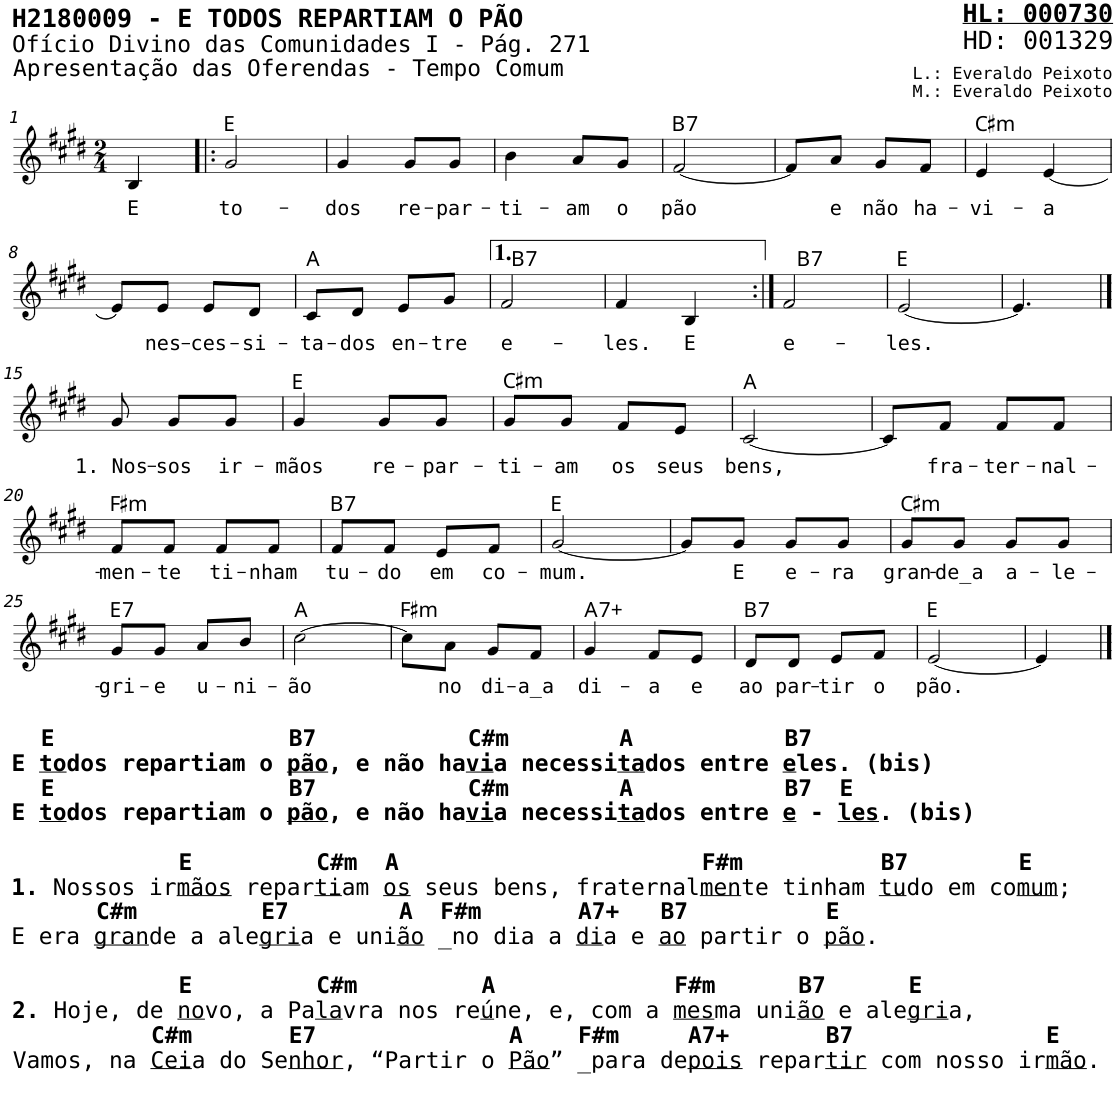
**kern	**text	**harte
*part1	*part1	*part1
*staff1	*staff1	*
*I"Voz	*	*
*I'V	*	*
*stria5	*	*
*clefG2	*	*
*k[f#c#g#d#]	*	*
*M2/4	*	*
=1	=1	=1
!	!LO:LY:b	!
4B/	E	.
=2!|:	=2!|:	=2!|:
!	!LO:LY:b	!
2g#/	to-	E:maj
=3	=3	=3
!	!LO:LY:b	!
4g#/	-dos	.
!	!LO:LY:b	!
8g#/L	re-	.
!	!LO:LY:b	!
8g#/J	-par-	.
=4	=4	=4
!	!LO:LY:b	!
4b\	-ti-	.
!	!LO:LY:b	!
8a/L	-am	.
!	!LO:LY:b	!
8g#/J	o	.
=5	=5	=5
!	!LO:LY:b	!LO:H:kt=7
[2f#/	pão	B:7
=6	=6	=6
8f#/L]	.	.
!	!LO:LY:b	!
8a/J	e	.
!	!LO:LY:b	!
8g#/L	não	.
!	!LO:LY:b	!
8f#/J	ha-	.
=7	=7	=7
!	!LO:LY:b	!LO:H:kt=m
4e/	-vi-	C#:min
!	!LO:LY:b	!
[4e/	-a	.
!!LO:LB:g=z
=8	=8	=8
8e/L]	.	.
!	!LO:LY:b	!
8e/J	nes-	.
!	!LO:LY:b	!
8e/L	-ces-	.
!	!LO:LY:b	!
8d#/J	-si-	.
=9	=9	=9
!	!LO:LY:b	!
8c#/L	-ta-	A:maj
!	!LO:LY:b	!
8d#/J	-dos	.
!	!LO:LY:b	!
8e/L	en-	.
!	!LO:LY:b	!
8g#/J	-tre	.
=10	=10	=10
!	!LO:LY:b	!LO:H:kt=7
2f#/	e-	B:7
=11	=11	=11
!	!LO:LY:b	!
4f#/	-les.	.
!	!LO:LY:b	!
4B/	E	.
=12:|!	=12:|!	=12:|!
!	!LO:LY:b	!LO:H:kt=7
2f#/	e-	B:7
=13	=13	=13
!	!LO:LY:b	!
[2e/	-les.	E:maj
=14	=14	=14
4.e/]	.	.
!!LO:LB:g=z
==15	==15	==15
!	!LO:LY:b	!
8g#/	1. Nos-	.
!	!LO:LY:b	!
8g#/L	-sos	.
!	!LO:LY:b	!
8g#/J	ir-	.
=16	=16	=16
!	!LO:LY:b	!
4g#/	-mãos	E:maj
!	!LO:LY:b	!
8g#/L	re-	.
!	!LO:LY:b	!
8g#/J	-par-	.
=17	=17	=17
!	!LO:LY:b	!LO:H:kt=m
8g#/L	-ti-	C#:min
!	!LO:LY:b	!
8g#/J	-am	.
!	!LO:LY:b	!
8f#/L	os	.
!	!LO:LY:b	!
8e/J	seus	.
=18	=18	=18
!	!LO:LY:b	!
[2c#/	bens,	A:maj
=19	=19	=19
8c#/L]	.	.
!	!LO:LY:b	!
8f#/J	fra-	.
!	!LO:LY:b	!
8f#/L	-ter-	.
!	!LO:LY:b	!
8f#/J	-nal-	.
!!LO:LB:g=z
=20	=20	=20
!	!LO:LY:b	!LO:H:kt=m
8f#/L	-men-	F#:min
!	!LO:LY:b	!
8f#/J	-te	.
!	!LO:LY:b	!
8f#/L	ti-	.
!	!LO:LY:b	!
8f#/J	-nham	.
=21	=21	=21
!	!LO:LY:b	!LO:H:kt=7
8f#/L	tu-	B:7
!	!LO:LY:b	!
8f#/J	-do	.
!	!LO:LY:b	!
8e/L	em	.
!	!LO:LY:b	!
8f#/J	co-	.
=22	=22	=22
!	!LO:LY:b	!
[2g#/	-mum.	E:maj
=23	=23	=23
8g#/L]	.	.
!	!LO:LY:b	!
8g#/J	E	.
!	!LO:LY:b	!
8g#/L	e-	.
!	!LO:LY:b	!
8g#/J	-ra	.
=24	=24	=24
!	!LO:LY:b	!LO:H:kt=m
8g#/L	gran-	C#:min
!	!LO:LY:b	!
8g#/J	-de_a	.
!	!LO:LY:b	!
8g#/L	a-	.
!	!LO:LY:b	!
8g#/J	-le-	.
!!LO:LB:g=z
=25	=25	=25
!LO:TX:b:B:t=E                 B7           C#m &nbsp;      A           B7	!	!
!LO:TX:b:t=E	!	!
!LO:TX:b:t=to	!	!
!LO:TX:b:t=dos repartiam o	!	!
!LO:TX:b:t=pão	!	!
!LO:TX:b:t=, e não ha	!	!
!LO:TX:b:t=vi	!	!
!LO:TX:b:t=a necessi	!	!
!LO:TX:b:t=ta	!	!
!LO:TX:b:t=dos entre	!	!
!LO:TX:b:t=e	!	!
!LO:TX:b:t=les. (bis)	!	!
!LO:TX:b:t=E                 B7           C#m &nbsp;      A           B7  E	!	!
!LO:TX:b:t=E	!	!
!LO:TX:b:t=to	!	!
!LO:TX:b:t=dos repartiam o	!	!
!LO:TX:b:t=pão	!	!
!LO:TX:b:t=, e não ha	!	!
!LO:TX:b:t=vi	!	!
!LO:TX:b:t=a necessi	!	!
!LO:TX:b:t=ta	!	!
!LO:TX:b:t=dos entre	!	!
!LO:TX:b:t=e	!	!
!LO:TX:b:t=-	!	!
!LO:TX:b:t=les	!	!
!LO:TX:b:t=. (bis)	!	!
!LO:TX:b:t=E         C#m  A                      F#m &nbsp;        B7 &nbsp;      E	!	!
!LO:TX:b:t=1.	!	!
!LO:TX:b:t=Nossos ir	!	!
!LO:TX:b:t=mãos	!	!
!LO:TX:b:t=repar	!	!
!LO:TX:b:t=ti	!	!
!LO:TX:b:t=am	!	!
!LO:TX:b:t=os	!	!
!LO:TX:b:t=seus bens, fraternal	!	!
!LO:TX:b:t=men	!	!
!LO:TX:b:t=te tinham	!	!
!LO:TX:b:t=tu	!	!
!LO:TX:b:t=do em co	!	!
!LO:TX:b:t=mum	!	!
!LO:TX:b:t=;	!	!
!LO:TX:b:B:t=C#m &nbsp;       E7        A  F#m       A7+   B7          E	!	!
!LO:TX:b:t=E era	!	!
!LO:TX:b:t=gran	!	!
!LO:TX:b:t=de a ale	!	!
!LO:TX:b:t=gri	!	!
!LO:TX:b:t=a e uni	!	!
!LO:TX:b:t=ão	!	!
!LO:TX:b:t=_no dia a	!	!
!LO:TX:b:t=di	!	!
!LO:TX:b:t=a e	!	!
!LO:TX:b:t=ao	!	!
!LO:TX:b:t=partir o	!	!
!LO:TX:b:t=pão	!	!
!LO:TX:b:t=.	!	!
!LO:TX:b:B:t=E         C#m         A             F#m &nbsp;    B7 &nbsp;    E	!	!
!LO:TX:b:t=2.	!	!
!LO:TX:b:t=Hoje, de	!	!
!LO:TX:b:t=no	!	!
!LO:TX:b:t=vo, a Pa	!	!
!LO:TX:b:t=la	!	!
!LO:TX:b:t=vra nos re	!	!
!LO:TX:b:t=ú	!	!
!LO:TX:b:t=ne, e, com a	!	!
!LO:TX:b:t=mes	!	!
!LO:TX:b:t=ma uni	!	!
!LO:TX:b:t=ão	!	!
!LO:TX:b:t=e ale	!	!
!LO:TX:b:t=gri	!	!
!LO:TX:b:t=a,	!	!
!LO:TX:b:B:t=C#m &nbsp;     E7              A    F#m     A7+       B7              E	!	!
!LO:TX:b:t=Vamos, na	!	!
!LO:TX:b:t=Cei	!	!
!LO:TX:b:t=a do Se	!	!
!LO:TX:b:t=nhor	!	!
!LO:TX:b:t=, “Partir o	!	!
!LO:TX:b:t=Pão	!	!
!LO:TX:b:t=” _para de	!	!
!LO:TX:b:t=pois	!	!
!LO:TX:b:t=repar	!	!
!LO:TX:b:t=tir	!	!
!LO:TX:b:t=com nosso ir	!	!
!LO:TX:b:t=mão	!	!
!LO:TX:b:t=.	!	!
!	!LO:LY:b	!LO:H:kt=7
8g#/L	-gri-	E:7
!	!LO:LY:b	!
8g#/J	-e	.
!	!LO:LY:b	!
8a/L	u-	.
!	!LO:LY:b	!
8b/J	-ni-	.
=26	=26	=26
!	!LO:LY:b	!
[2cc#\	-ão	A:maj
=27	=27	=27
!	!	!LO:H:kt=m
8cc#\L]	.	F#:min
!	!LO:LY:b	!
8a\J	no	.
!	!LO:LY:b	!
8g#/L	di-	.
!	!LO:LY:b	!
8f#/J	-a_a	.
=28	=28	=28
!	!LO:LY:b	!LO:H:kt=7+
4g#/	di-	A:aug(b7)
!	!LO:LY:b	!
8f#/L	a	.
!	!LO:LY:b	!
8e/J	e	.
=29	=29	=29
!	!LO:LY:b	!LO:H:kt=7
8d#/L	ao	B:7
!	!LO:LY:b	!
8d#/J	par-	.
!	!LO:LY:b	!
8e/L	-tir	.
!	!LO:LY:b	!
8f#/J	o	.
=30	=30	=30
!	!LO:LY:b	!
[2e/	pão.	E:maj
=31	=31	=31
4e/]	.	.
==	==	==
*-	*-	*-
